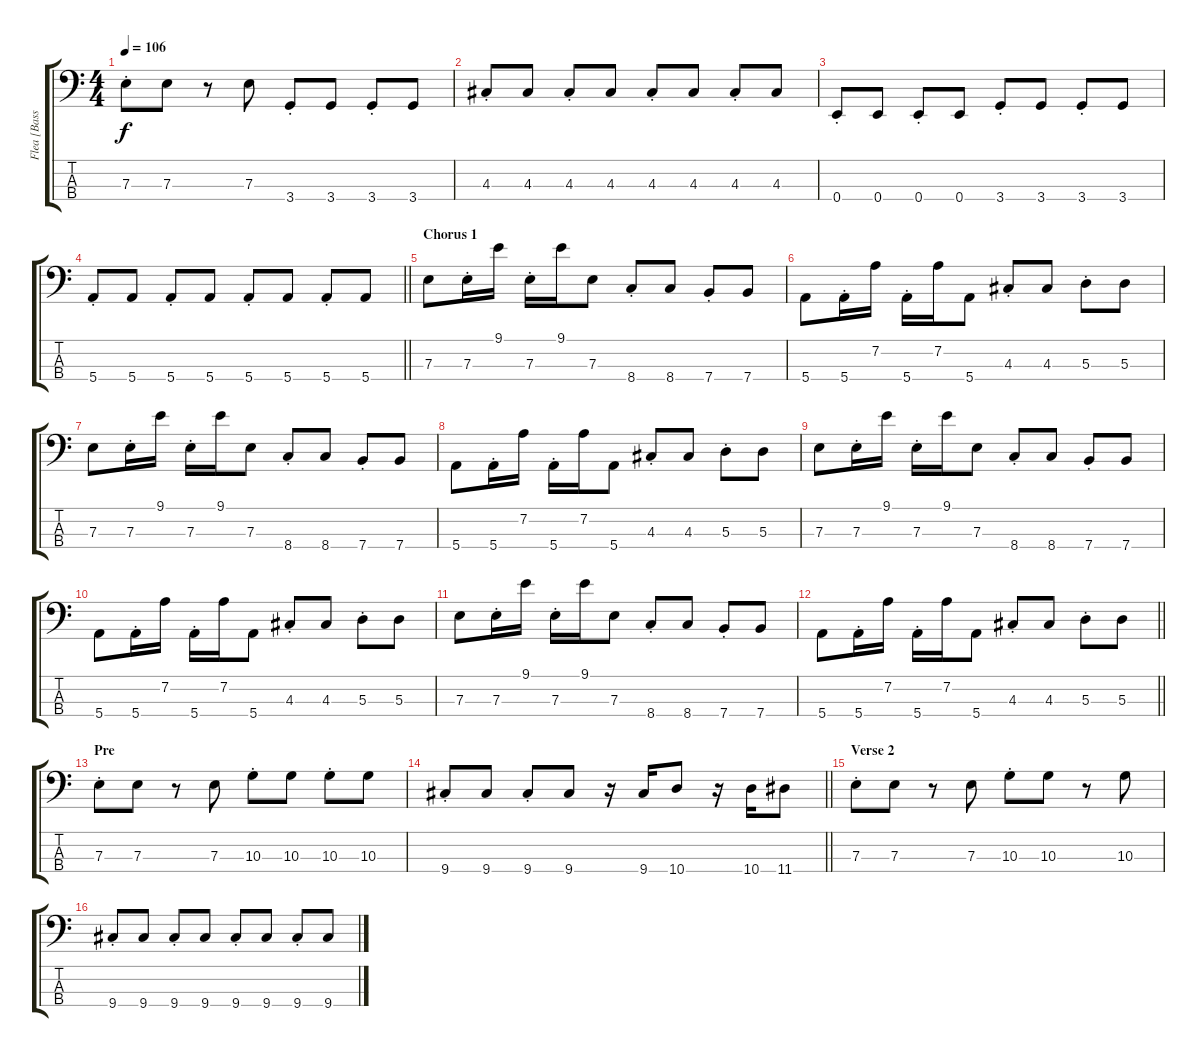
\track ("Flea [Bass]" "Flea [Bass") {instrument slapbass1}
\staff {score tabs}
\tuning (G2 D2 A1 E1) {hide}
\ts (4 4)
\tempo 106
\clef f4
\ks c
7.3{st}.8{dy f} 7.3.8 r.8 7.3.8 3.4{st}.8 3.4.8 3.4{st}.8 3.4.8 |
4.3{st}.8 4.3.8 4.3{st}.8 4.3.8 4.3{st}.8 4.3.8 4.3{st}.8 4.3.8 |
0.4{st}.8 0.4.8 0.4{st}.8 0.4.8 3.4{st}.8 3.4.8 3.4{st}.8 3.4.8 |
\barLineRight lightlight
5.4{st}.8 5.4.8 5.4{st}.8 5.4.8 5.4{st}.8 5.4.8 5.4{st}.8 5.4.8 |
\section ("" "Chorus 1")
7.3.8 7.3{st}.16 9.1.16 7.3{st}.16 9.1.16 7.3.8 8.4{st}.8 8.4.8 7.4{st}.8 7.4.8 |
5.4.8 5.4{st}.16 7.2.16 5.4{st}.16 7.2.16 5.4.8 4.3{st}.8 4.3.8 5.3{st}.8 5.3.8 |
7.3.8 7.3{st}.16 9.1.16 7.3{st}.16 9.1.16 7.3.8 8.4{st}.8 8.4.8 7.4{st}.8 7.4.8 |
5.4.8 5.4{st}.16 7.2.16 5.4{st}.16 7.2.16 5.4.8 4.3{st}.8 4.3.8 5.3{st}.8 5.3.8 |
7.3.8 7.3{st}.16 9.1.16 7.3{st}.16 9.1.16 7.3.8 8.4{st}.8 8.4.8 7.4{st}.8 7.4.8 |
5.4.8 5.4{st}.16 7.2.16 5.4{st}.16 7.2.16 5.4.8 4.3{st}.8 4.3.8 5.3{st}.8 5.3.8 |
7.3.8 7.3{st}.16 9.1.16 7.3{st}.16 9.1.16 7.3.8 8.4{st}.8 8.4.8 7.4{st}.8 7.4.8 |
\barLineRight lightlight
5.4.8 5.4{st}.16 7.2.16 5.4{st}.16 7.2.16 5.4.8 4.3{st}.8 4.3.8 5.3{st}.8 5.3.8 |
\section ("" "Pre")
7.3{st}.8 7.3.8 r.8 7.3.8 10.3{st}.8 10.3.8 10.3{st}.8 10.3.8 |
\barLineRight lightlight
9.4{st}.8 9.4.8 9.4{st}.8 9.4.8 r.16 9.4.16 10.4.8 r.16 10.4.16 11.4.8 |
\section ("" "Verse 2")
7.3{st}.8 7.3.8 r.8 7.3.8 10.3{st}.8 10.3.8 r.8 10.3.8 |
9.4{st}.8 9.4.8 9.4{st}.8 9.4.8 9.4{st}.8 9.4.8 9.4{st}.8 9.4.8
